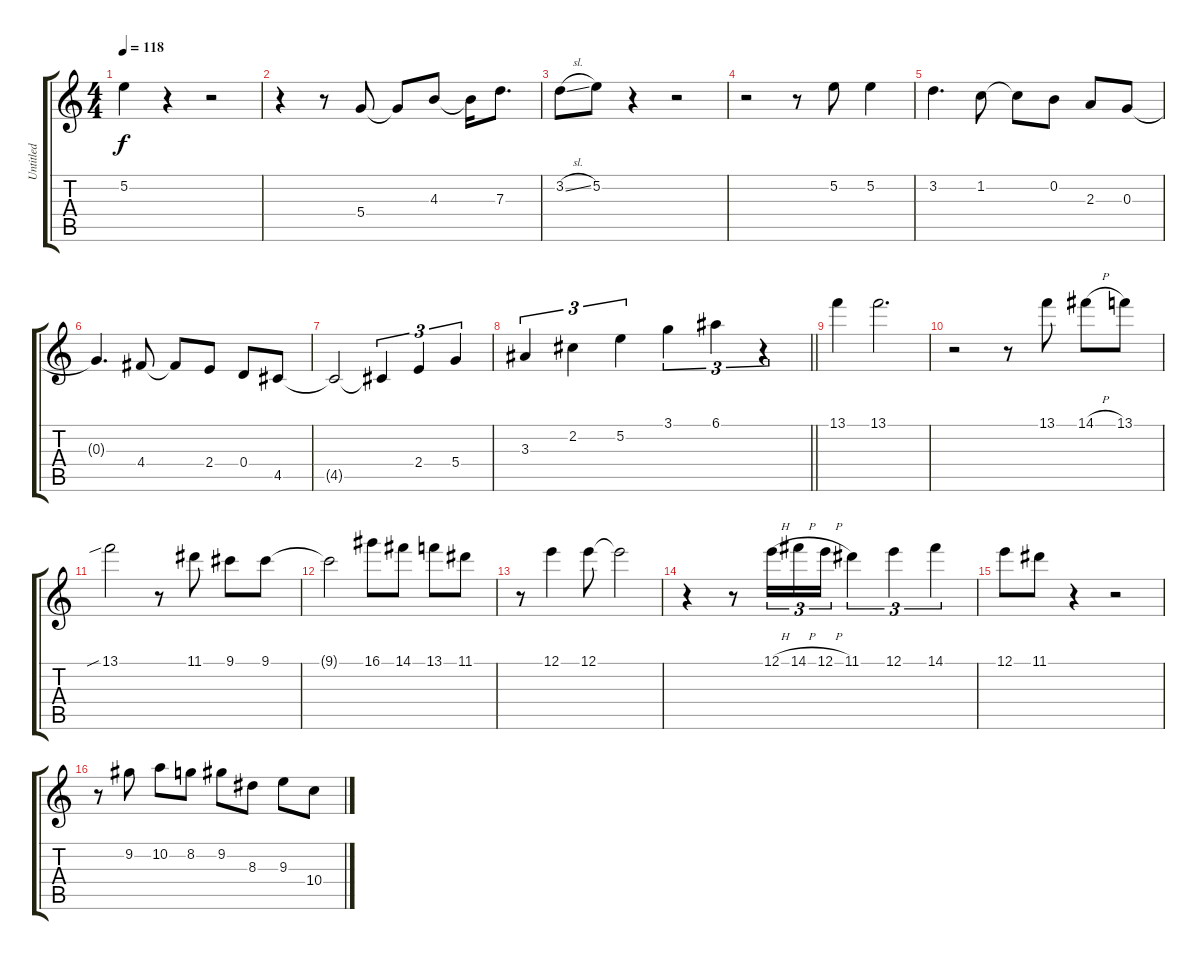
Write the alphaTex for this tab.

\track ("Untitled" "Untitled") {instrument acousticguitarsteel}
\staff {score tabs}
\tuning (E4 B3 G3 D3 A2 E2) {hide}
\ts (4 4)
\tempo 118
\clef g2
\ks c
5.2.4{dy f} r.4 r.2 |
r.4 r.8 5.4.8 5.4{t}.8 4.3.8 4.3{t}.16 7.3.8{d} |
3.2{sl}.8 5.2.8 r.4 r.2 |
r.2 r.8 5.2.8 5.2.4 |
3.2.4{d} 1.2.8 1.2{t}.8 0.2.8 2.3.8 0.3.8 |
0.3{t}.4{d} 4.4.8 4.4{t}.8 2.4.8 0.4.8 4.5.8 |
4.5{t}.2 4.5{t}.4{tu (3 2)} 2.4.4{tu (3 2)} 5.4.4{tu (3 2)} |
\barLineRight lightlight
3.3.4{tu (3 2)} 2.2.4{tu (3 2)} 5.2.4{tu (3 2)} 3.1.4{tu (3 2)} 6.1.4{tu (3 2)} r.4{tu (3 2)} |
13.1.4 13.1.2{d} |
r.2 r.8 13.1.8 14.1{h}.8 13.1.8 |
13.1{sib}.2 r.8 11.1.8 9.1.8 9.1.8 |
9.1{t}.2 16.1.8 14.1.8 13.1.8 11.1.8 |
r.8 12.1.4 12.1.8 12.1{t}.2 |
r.4 r.8 12.1{h}.16{tu (3 2)} 14.1{h}.16{tu (3 2)} 12.1{h}.16{tu (3 2)} 11.1.4{tu (3 2)} 12.1.4{tu (3 2)} 14.1.4{tu (3 2)} |
12.1.8 11.1.8 r.4 r.2 |
r.8 9.2.8 10.2.8 8.2.8 9.2.8 8.3.8 9.3.8 10.4.8
